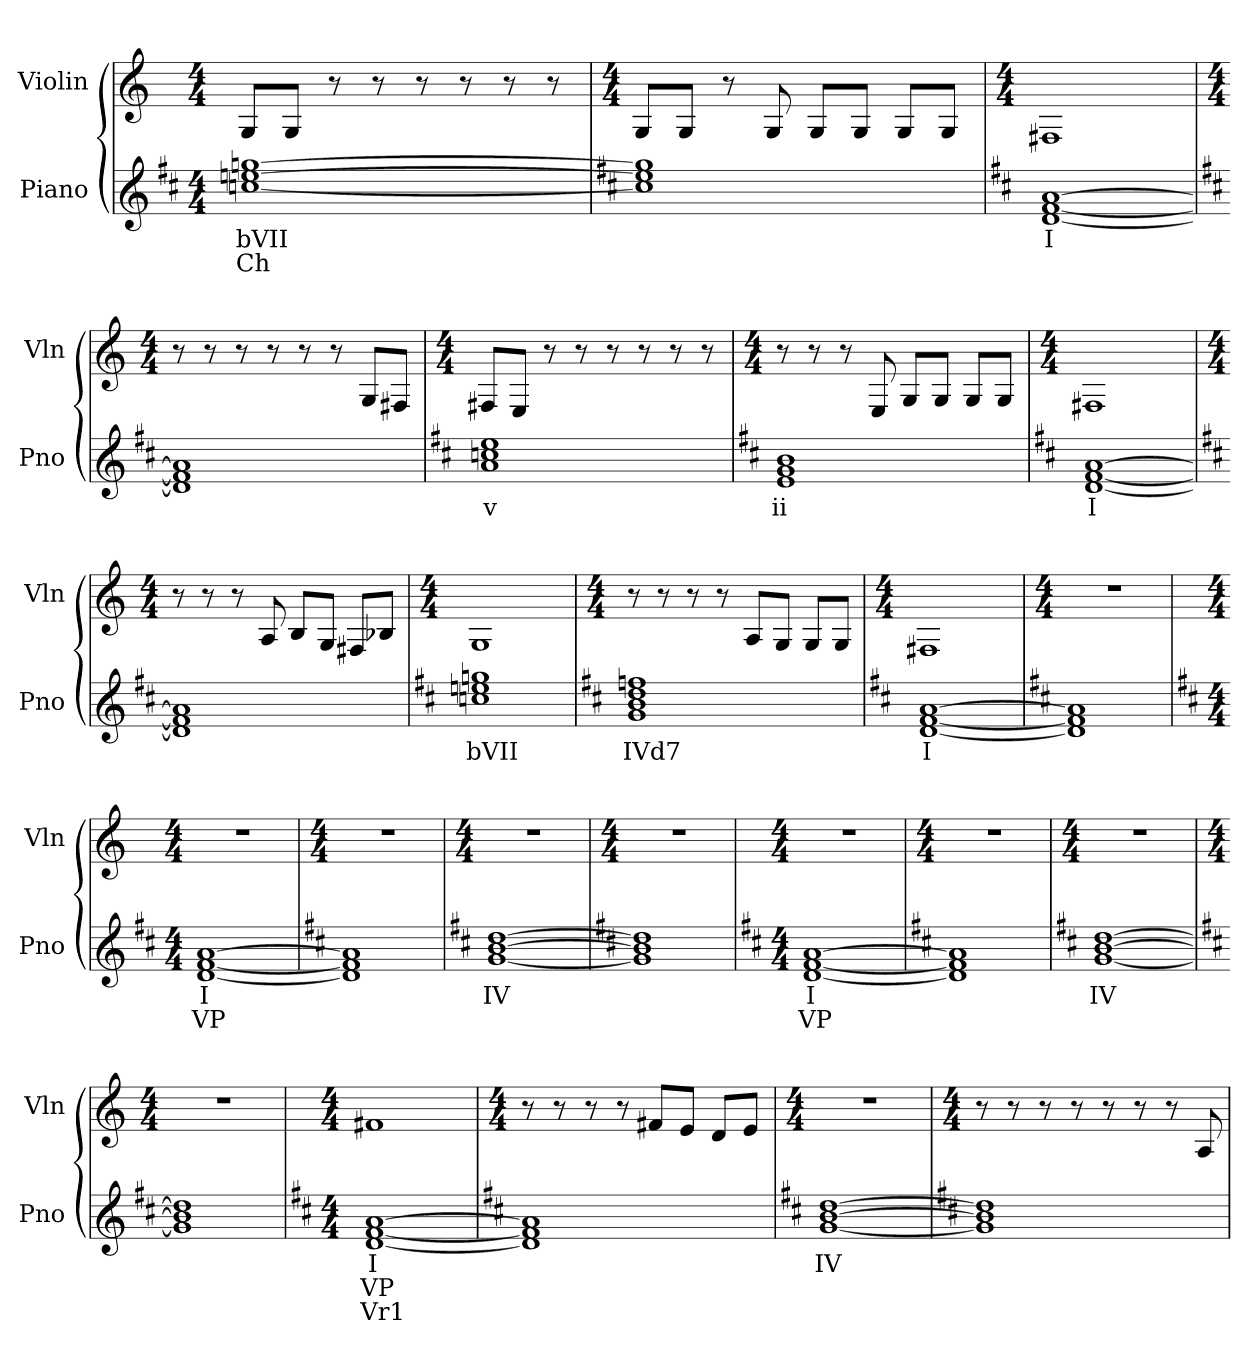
**kern	**text	**text	**text	**kern
*part2	*part2	*part2	*part2	*part1
*staff2	*staff2	*staff2	*staff2	*staff1
*I"Piano	*	*	*	*I"Violin
*I'Pno	*	*	*	*I'Vln
*k[f#c#]	*	*	*	*
*D:	*	*	*	*
*M4/4	*	*	*	*M4/4
=	=	=	=	=
[1ccn [1een [1ggn	bVII	Ch	.	8GL
.	.	.	.	8GJ
.	.	.	.	8r
.	.	.	.	8r
.	.	.	.	8r
.	.	.	.	8r
.	.	.	.	8r
.	.	.	.	8r
=	=	=	=	=
*k[f#c#]	*	*	*	*
*D:	*	*	*	*
*	*	*	*	*M4/4
1ccn] 1een] 1ggn]	.	.	.	8GL
.	.	.	.	8GJ
.	.	.	.	8r
.	.	.	.	8G
.	.	.	.	8GL
.	.	.	.	8GJ
.	.	.	.	8GL
.	.	.	.	8GJ
=	=	=	=	=
*k[f#c#]	*	*	*	*
*D:	*	*	*	*
*	*	*	*	*M4/4
[1d [1f# [1a	I	.	.	1F#X
=	=	=	=	=
*k[f#c#]	*	*	*	*
*D:	*	*	*	*
*	*	*	*	*M4/4
1d] 1f#] 1a]	.	.	.	8r
.	.	.	.	8r
.	.	.	.	8r
.	.	.	.	8r
.	.	.	.	8r
.	.	.	.	8r
.	.	.	.	8GL
.	.	.	.	8F#XJ
=	=	=	=	=
*k[f#c#]	*	*	*	*
*D:	*	*	*	*
*	*	*	*	*M4/4
1a 1ccn 1ee	v	.	.	8F#XL
.	.	.	.	8EJ
.	.	.	.	8r
.	.	.	.	8r
.	.	.	.	8r
.	.	.	.	8r
.	.	.	.	8r
.	.	.	.	8r
=	=	=	=	=
*k[f#c#]	*	*	*	*
*D:	*	*	*	*
*	*	*	*	*M4/4
1e 1g 1b	ii	.	.	8r
.	.	.	.	8r
.	.	.	.	8r
.	.	.	.	8E
.	.	.	.	8GL
.	.	.	.	8GJ
.	.	.	.	8GL
.	.	.	.	8GJ
=	=	=	=	=
*k[f#c#]	*	*	*	*
*D:	*	*	*	*
*	*	*	*	*M4/4
[1d [1f# [1a	I	.	.	1F#X
=	=	=	=	=
*k[f#c#]	*	*	*	*
*D:	*	*	*	*
*	*	*	*	*M4/4
1d] 1f#] 1a]	.	.	.	8r
.	.	.	.	8r
.	.	.	.	8r
.	.	.	.	8A
.	.	.	.	8BL
.	.	.	.	8GJ
.	.	.	.	8F#XL
.	.	.	.	8B-XJ
=	=	=	=	=
*k[f#c#]	*	*	*	*
*D:	*	*	*	*
*	*	*	*	*M4/4
1ccn 1een 1ggn	bVII	.	.	1G
=	=	=	=	=
*k[f#c#]	*	*	*	*
*D:	*	*	*	*
*	*	*	*	*M4/4
1g 1b 1dd 1ffn	IVd7	.	.	8r
.	.	.	.	8r
.	.	.	.	8r
.	.	.	.	8r
.	.	.	.	8AL
.	.	.	.	8GJ
.	.	.	.	8GL
.	.	.	.	8GJ
=	=	=	=	=
*k[f#c#]	*	*	*	*
*D:	*	*	*	*
*	*	*	*	*M4/4
[1d [1f# [1a	I	.	.	1F#X
=	=	=	=	=
*k[f#c#]	*	*	*	*
*D:	*	*	*	*
*	*	*	*	*M4/4
1d] 1f#] 1a]	.	.	.	1r
=	=	=	=	=
*k[f#c#]	*	*	*	*
*D:	*	*	*	*
*M4/4	*	*	*	*M4/4
[1d [1f# [1a	I	VP	.	1r
=	=	=	=	=
*k[f#c#]	*	*	*	*
*D:	*	*	*	*
*	*	*	*	*M4/4
1d] 1f#] 1a]	.	.	.	1r
=	=	=	=	=
*k[f#c#]	*	*	*	*
*D:	*	*	*	*
*	*	*	*	*M4/4
[1g [1b [1dd	IV	.	.	1r
=	=	=	=	=
*k[f#c#]	*	*	*	*
*D:	*	*	*	*
*	*	*	*	*M4/4
1g] 1b] 1dd]	.	.	.	1r
=	=	=	=	=
*k[f#c#]	*	*	*	*
*D:	*	*	*	*
*M4/4	*	*	*	*M4/4
[1d [1f# [1a	I	VP	.	1r
=	=	=	=	=
*k[f#c#]	*	*	*	*
*D:	*	*	*	*
*	*	*	*	*M4/4
1d] 1f#] 1a]	.	.	.	1r
=	=	=	=	=
*k[f#c#]	*	*	*	*
*D:	*	*	*	*
*	*	*	*	*M4/4
[1g [1b [1dd	IV	.	.	1r
=	=	=	=	=
*k[f#c#]	*	*	*	*
*D:	*	*	*	*
*	*	*	*	*M4/4
1g] 1b] 1dd]	.	.	.	1r
=	=	=	=	=
*k[f#c#]	*	*	*	*
*D:	*	*	*	*
*M4/4	*	*	*	*M4/4
[1d [1f# [1a	I	VP	Vr1	1f#X
=	=	=	=	=
*k[f#c#]	*	*	*	*
*D:	*	*	*	*
*	*	*	*	*M4/4
1d] 1f#] 1a]	.	.	.	8r
.	.	.	.	8r
.	.	.	.	8r
.	.	.	.	8r
.	.	.	.	8f#XL
.	.	.	.	8eJ
.	.	.	.	8dL
.	.	.	.	8eJ
=	=	=	=	=
*k[f#c#]	*	*	*	*
*D:	*	*	*	*
*	*	*	*	*M4/4
[1g [1b [1dd	IV	.	.	1r
=	=	=	=	=
*k[f#c#]	*	*	*	*
*D:	*	*	*	*
*	*	*	*	*M4/4
1g] 1b] 1dd]	.	.	.	8r
.	.	.	.	8r
.	.	.	.	8r
.	.	.	.	8r
.	.	.	.	8r
.	.	.	.	8r
.	.	.	.	8r
.	.	.	.	8A
=	=	=	=	=
*-	*-	*-	*-	*-
